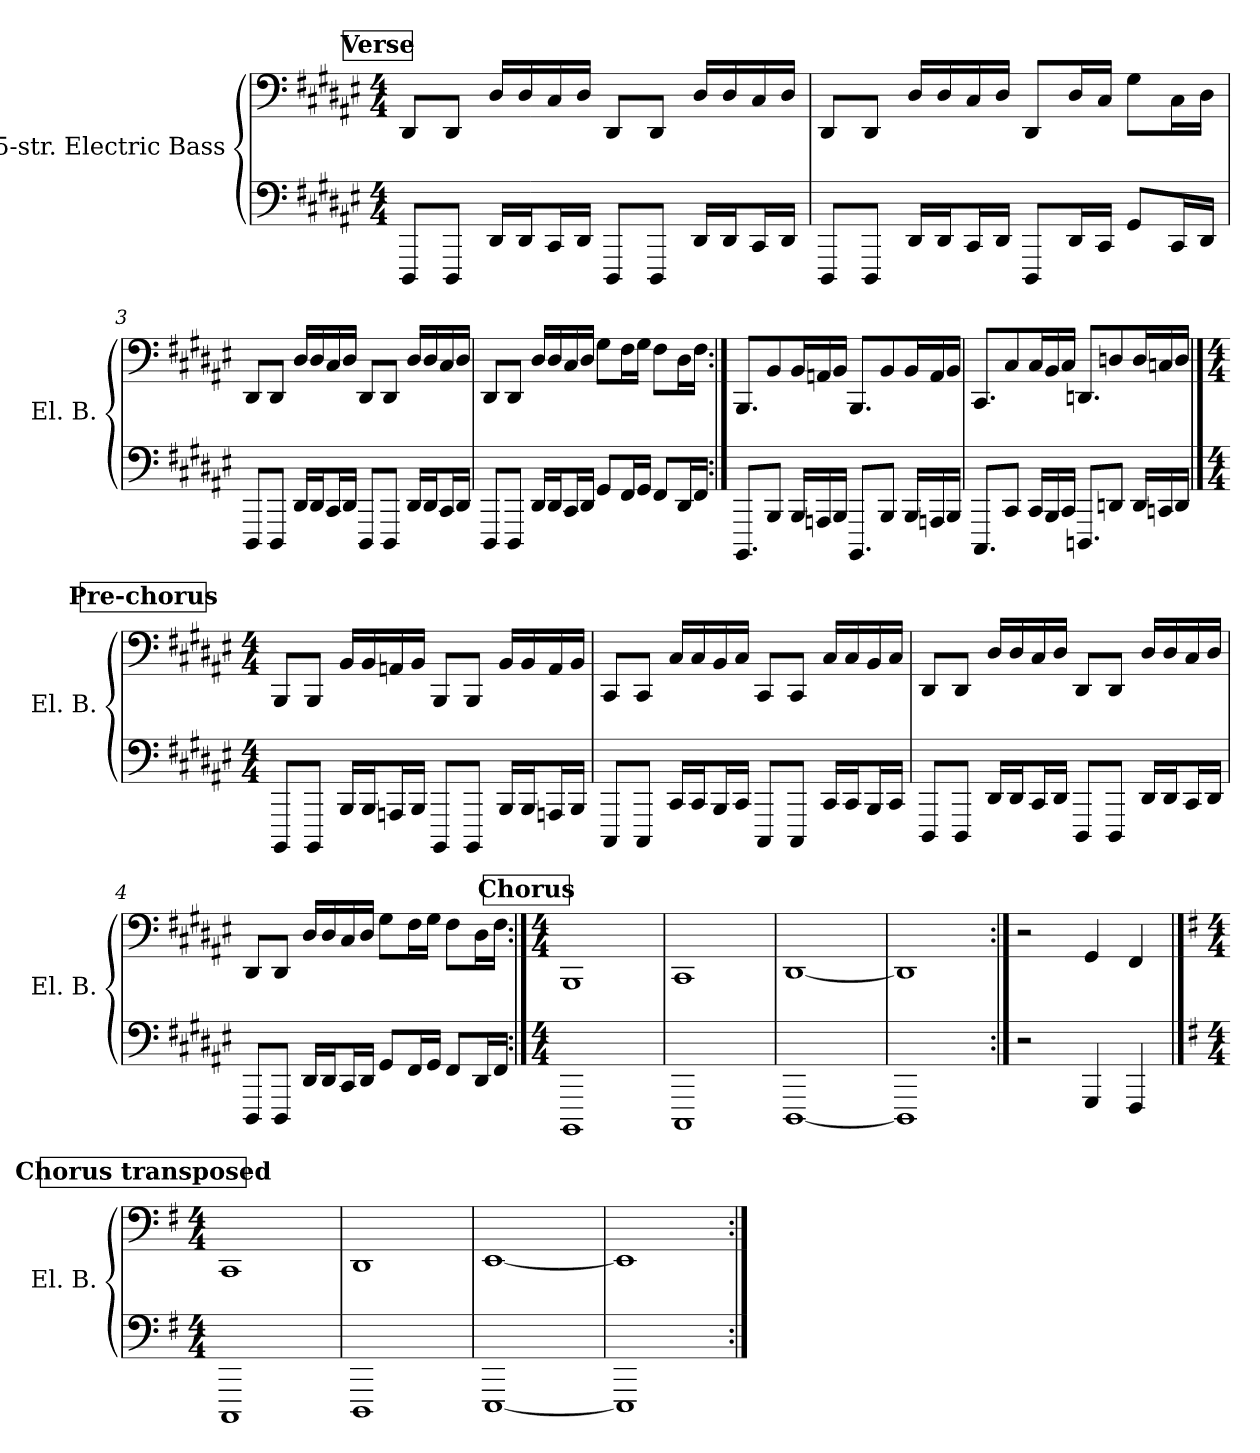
**kern	**kern
*part1	*part1
*staff2	*staff1
*I"5-str. Electric Bass	*
*I'El. B.	*
*stria5	*
*	*clefF4
*ITrd7c12	*ITrd7c12
*k[f#c#g#d#a#e#]	*k[f#c#g#d#a#e#]
*M4/4	*M4/4
*MM140	*MM140
!!LO:REH:place=s1:a:B:fs=14:t=Verse
=1	=1
8DDDD#L	8DDD#/L
8DDDD#J	8DDD#/J
16DDD#LL	16DD#/LL
16DDD#J	16DD#/
16CCC#L	16CC#/
16DDD#JJ	16DD#/JJ
8DDDD#L	8DDD#/L
8DDDD#J	8DDD#/J
16DDD#LL	16DD#/LL
16DDD#J	16DD#/
16CCC#L	16CC#/
16DDD#JJ	16DD#/JJ
=2	=2
8DDDD#L	8DDD#/L
8DDDD#J	8DDD#/J
16DDD#LL	16DD#/LL
16DDD#J	16DD#/
16CCC#L	16CC#/
16DDD#JJ	16DD#/JJ
8DDDD#L	8DDD#/L
16DDD#L	16DD#/L
16CCC#JJ	16CC#/JJ
8GGG#L	8GG#\L
16CCC#L	16CC#\L
16DDD#JJ	16DD#\JJ
!!LO:LB:g=z
=3	=3
8DDDD#L	8DDD#/L
8DDDD#J	8DDD#/J
16DDD#LL	16DD#/LL
16DDD#J	16DD#/
16CCC#L	16CC#/
16DDD#JJ	16DD#/JJ
8DDDD#L	8DDD#/L
8DDDD#J	8DDD#/J
16DDD#LL	16DD#/LL
16DDD#J	16DD#/
16CCC#L	16CC#/
16DDD#JJ	16DD#/JJ
=4	=4
8DDDD#L	8DDD#/L
8DDDD#J	8DDD#/J
16DDD#LL	16DD#/LL
16DDD#J	16DD#/
16CCC#L	16CC#/
16DDD#JJ	16DD#/JJ
8GGG#L	8GG#\L
16FFF#L	16FF#\L
16GGG#JJ	16GG#\JJ
8FFF#L	8FF#\L
16DDD#L	16DD#\L
16FFF#JJ	16FF#\JJ
!!LO:LB:g=z
=5:|!	=5:|!
8.BBBBBL	8.BBBB/L
8BBBBJ	8BBB/
16BBBBLL	16BBB/L
16AAAAn	16AAAn/
16BBBBJJ	16BBB/JJ
8.BBBBBL	8.BBBB/L
8BBBBJ	8BBB/
16BBBBLL	16BBB/L
16AAAAn	16AAA/
16BBBBJJ	16BBB/JJ
=6	=6
8.CCCC#L	8.CCC#/L
8CCC#J	8CC#/
16CCC#LL	16CC#/L
16BBBB	16BBB/
16CCC#JJ	16CC#/JJ
8.DDDDL	8.DDDn/L
8DDDnJ	8DDn/
16DDDLL	16DD/L
16CCCn	16CCn/
16DDDJJ	16DD/JJ
!!LO:LB:g=z
!!LO:REH:place=s1:a:B:fs=14:t=Pre-chorus
==1	==1
*stria5	*
*M4/4	*M4/4
8BBBBBL	8BBBB/L
8BBBBBJ	8BBBB/J
16BBBBLL	16BBB/LL
16BBBBJ	16BBB/
16AAAAnL	16AAAn/
16BBBBJJ	16BBB/JJ
8BBBBBL	8BBBB/L
8BBBBBJ	8BBBB/J
16BBBBLL	16BBB/LL
16BBBBJ	16BBB/
16AAAAnL	16AAA/
16BBBBJJ	16BBB/JJ
=2	=2
8CCCC#L	8CCC#/L
8CCCC#J	8CCC#/J
16CCC#LL	16CC#/LL
16CCC#J	16CC#/
16BBBBL	16BBB/
16CCC#JJ	16CC#/JJ
8CCCC#L	8CCC#/L
8CCCC#J	8CCC#/J
16CCC#LL	16CC#/LL
16CCC#J	16CC#/
16BBBBL	16BBB/
16CCC#JJ	16CC#/JJ
!!LO:LB:g=z
=3	=3
8DDDD#L	8DDD#/L
8DDDD#J	8DDD#/J
16DDD#LL	16DD#/LL
16DDD#J	16DD#/
16CCC#L	16CC#/
16DDD#JJ	16DD#/JJ
8DDDD#L	8DDD#/L
8DDDD#J	8DDD#/J
16DDD#LL	16DD#/LL
16DDD#J	16DD#/
16CCC#L	16CC#/
16DDD#JJ	16DD#/JJ
=4	=4
8DDDD#L	8DDD#/L
8DDDD#J	8DDD#/J
16DDD#LL	16DD#/LL
16DDD#J	16DD#/
16CCC#L	16CC#/
16DDD#JJ	16DD#/JJ
8GGG#L	8GG#\L
16FFF#L	16FF#\L
16GGG#JJ	16GG#\JJ
8FFF#L	8FF#\L
16DDD#L	16DD#\L
16FFF#JJ	16FF#\JJ
!!LO:PB:g=z
!!LO:REH:place=s1:a:B:fs=14:t=Chorus
=1:|!	=1:|!
*stria5	*
*M4/4	*M4/4
1BBBBB	1BBBB
=2	=2
1CCCC#	1CCC#
=3	=3
[1DDDD#	[1DDD#
=4	=4
1DDDD#]	1DDD#]
=5:|!	=5:|!
2r	2r
4GGGG#	4GGG#/
4FFFF#	4FFF#/
!!LO:LB:g=z
!!LO:REH:place=s1:a:B:fs=14:t=Chorus transposed
==1	==1
*stria5	*
*k[f#]	*k[f#]
*M4/4	*M4/4
1CCCC	1CCC
=2	=2
1DDDD	1DDD
=3	=3
[1EEEE	[1EEE
=4	=4
1EEEE]	1EEE]
=:|!	=:|!
*-	*-
